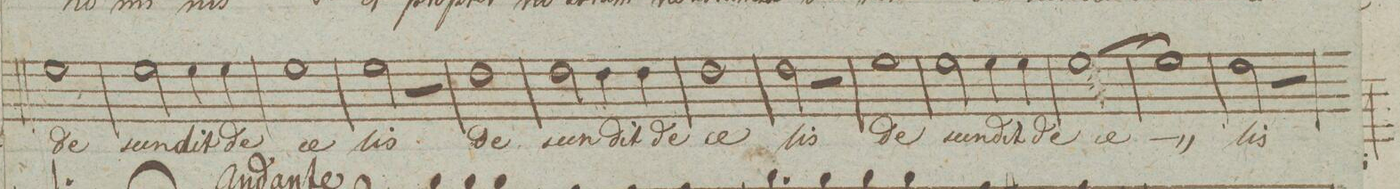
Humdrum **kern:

**kern	**text	**dynam
*I"Alto.	*	*
*clefC3	*	*
*k[]	*	*
*met(c|)	*	*
*M4/4	*	*
1f\	de-	.
=62	=62	=62
2f\	-scen-	.
4f\	-dit	.
4f\	de	.
=63	=63	=63
1f\	ce-	.
=64	=64	=64
2f\	-lis	.
2r	.	.
=65	=65	=65
1e\	de-	.
=66	=66	=66
2e\	-scen-	.
4e\	-dit	.
4e\	de	.
=67	=67	=67
1e\	ce-	.
=68	=68	=68
2e\	-lis	.
2r	.	.
=69	=69	=69
1f\	de-	.
=70	=70	=70
2f\	-scen-	.
4f\	-dit	.
4f\	de	.
=71	=71	=71
[1f\	ce-	.
=72	=72	=72
1f\]	.	.
=73	=73	=73
2e\	-lis	.
2r	.	.
=74	=74	=74
*-	*-	*-
